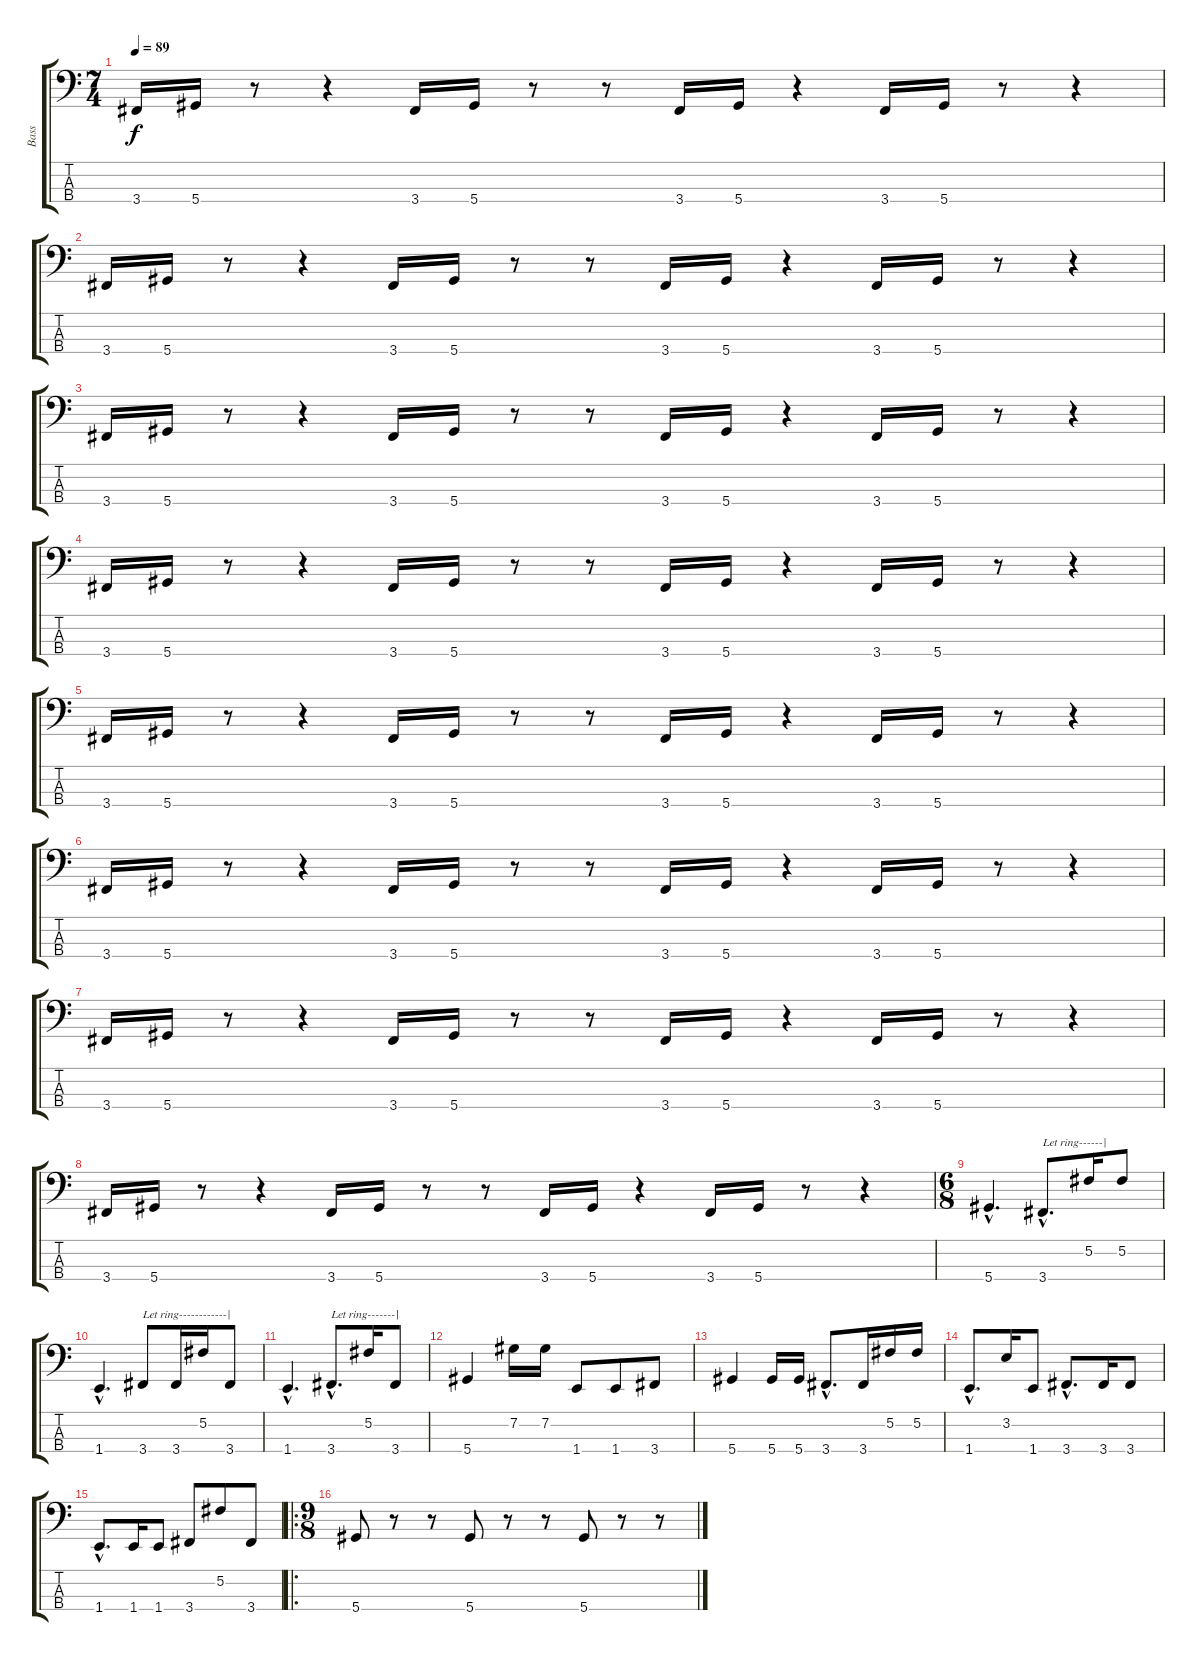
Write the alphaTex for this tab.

\track ("Bass" "Bass") {instrument electricbasspick}
\staff {score tabs}
\tuning (Gb2 Db2 Ab1 Eb1) {hide}
\ts (7 4)
\tempo 89
\clef f4
\ks c
3.4.16{dy f} 5.4.16 r.8 r.4 3.4.16 5.4.16 r.8 r.8 3.4.16 5.4.16 r.4 3.4.16 5.4.16 r.8 r.4 |
3.4.16 5.4.16 r.8 r.4 3.4.16 5.4.16 r.8 r.8 3.4.16 5.4.16 r.4 3.4.16 5.4.16 r.8 r.4 |
3.4.16 5.4.16 r.8 r.4 3.4.16 5.4.16 r.8 r.8 3.4.16 5.4.16 r.4 3.4.16 5.4.16 r.8 r.4 |
3.4.16 5.4.16 r.8 r.4 3.4.16 5.4.16 r.8 r.8 3.4.16 5.4.16 r.4 3.4.16 5.4.16 r.8 r.4 |
3.4.16 5.4.16 r.8 r.4 3.4.16 5.4.16 r.8 r.8 3.4.16 5.4.16 r.4 3.4.16 5.4.16 r.8 r.4 |
3.4.16 5.4.16 r.8 r.4 3.4.16 5.4.16 r.8 r.8 3.4.16 5.4.16 r.4 3.4.16 5.4.16 r.8 r.4 |
3.4.16 5.4.16 r.8 r.4 3.4.16 5.4.16 r.8 r.8 3.4.16 5.4.16 r.4 3.4.16 5.4.16 r.8 r.4 |
3.4.16 5.4.16 r.8 r.4 3.4.16 5.4.16 r.8 r.8 3.4.16 5.4.16 r.4 3.4.16 5.4.16 r.8 r.4 |
\ts (6 8)
5.4{hac}.4{d} 3.4{hac}.8{d txt "Let ring------|"} 5.2.16 5.2.8 |
1.4{hac}.4{d} 3.4.8{txt "Let ring------------|"} 3.4.16 5.2.16 3.4.8 |
1.4{hac}.4{d} 3.4{hac}.8{d txt "Let ring-------|"} 5.2.16 3.4.8 |
5.4.4 7.2.16 7.2.16 1.4.8 1.4.8 3.4.8 |
5.4.4 5.4.16 5.4.16 3.4{hac}.8{d} 3.4.16 5.2.16 5.2.16 |
1.4{hac}.8{d} 3.2.16 1.4.8 3.4{hac}.8{d} 3.4.16 3.4.8 |
1.4{hac}.8{d} 1.4.16 1.4.8 3.4.8 5.2.8 3.4.8 |
\ro
\ts (9 8)
5.4.8 r.8 r.8 5.4.8 r.8 r.8 5.4.8 r.8 r.8
